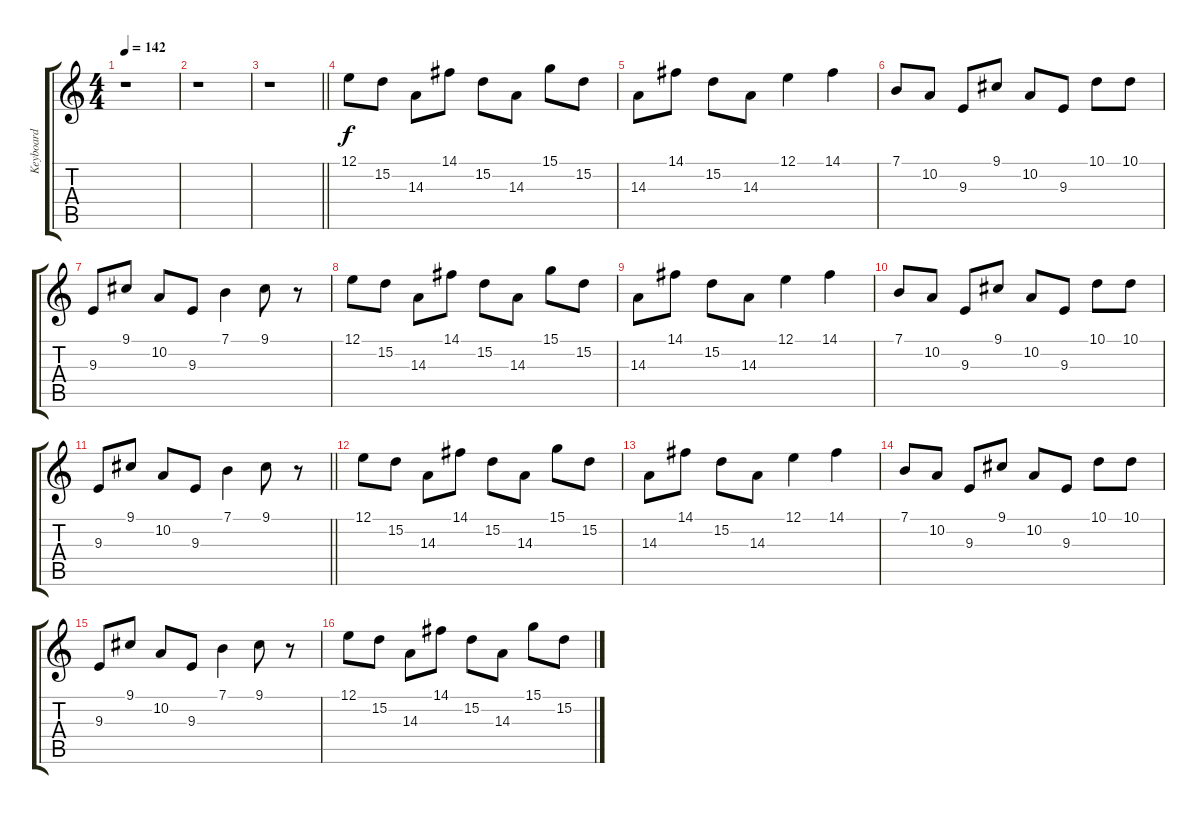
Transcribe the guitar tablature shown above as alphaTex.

\track ("Keyboard" "Keyboard") {instrument lead5charang}
\staff {score tabs}
\tuning (E4 B3 G3 D3 A2 E2) {hide}
\ts (4 4)
\tempo 142
\clef g2
\ks c
r.1{dy f} |
r.1 |
\barLineRight lightlight
r.1 |
12.1.8 15.2.8 14.3.8 14.1.8 15.2.8 14.3.8 15.1.8 15.2.8 |
14.3.8 14.1.8 15.2.8 14.3.8 12.1.4 14.1.4 |
7.1.8 10.2.8 9.3.8 9.1.8 10.2.8 9.3.8 10.1.8 10.1.8 |
9.3.8 9.1.8 10.2.8 9.3.8 7.1.4 9.1.8 r.8 |
12.1.8 15.2.8 14.3.8 14.1.8 15.2.8 14.3.8 15.1.8 15.2.8 |
14.3.8 14.1.8 15.2.8 14.3.8 12.1.4 14.1.4 |
7.1.8 10.2.8 9.3.8 9.1.8 10.2.8 9.3.8 10.1.8 10.1.8 |
\barLineRight lightlight
9.3.8 9.1.8 10.2.8 9.3.8 7.1.4 9.1.8 r.8 |
12.1.8{instrument electricguitarclean} 15.2.8 14.3.8 14.1.8 15.2.8 14.3.8 15.1.8 15.2.8 |
14.3.8 14.1.8 15.2.8 14.3.8 12.1.4 14.1.4 |
7.1.8 10.2.8 9.3.8 9.1.8 10.2.8 9.3.8 10.1.8 10.1.8 |
9.3.8 9.1.8 10.2.8 9.3.8 7.1.4 9.1.8 r.8 |
12.1.8{instrument electricguitarclean} 15.2.8 14.3.8 14.1.8 15.2.8 14.3.8 15.1.8 15.2.8
